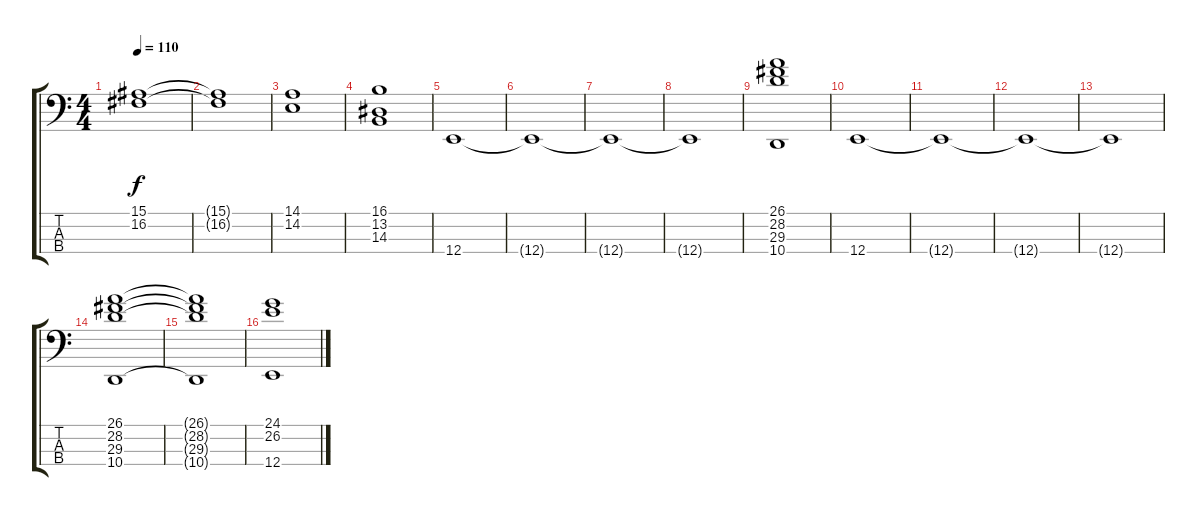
\track "" {instrument synthstrings1}
\staff {score tabs}
\tuning (G2 D2 A1 E1) {hide}
\ts (4 4)
\tempo 110
\clef f4
\ks c
(15.1 16.2).1{dy f} |
(15.1{t} 16.2{t}).1 |
(14.1 14.2).1 |
(16.1 13.2 14.3).1 |
12.4.1 |
12.4{t}.1 |
12.4{t}.1 |
12.4{t}.1 |
(26.1 28.2 29.3 10.4).1 |
12.4.1 |
12.4{t}.1 |
12.4{t}.1 |
12.4{t}.1 |
(26.1 28.2 29.3 10.4).1 |
(26.1{t} 28.2{t} 29.3{t} 10.4{t}).1 |
(24.1 26.2 12.4).1
